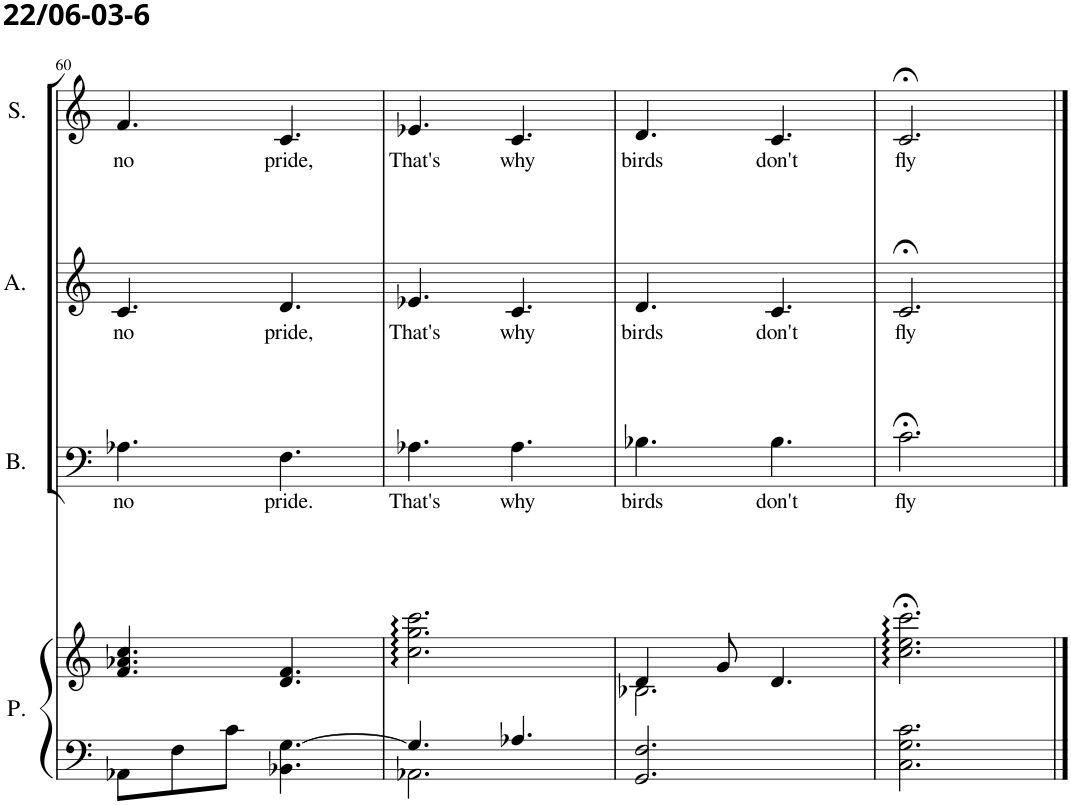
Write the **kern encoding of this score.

**kern	**kern	**kern	**text	**kern	**text	**kern	**text
*part4	*part4	*part3	*part3	*part2	*part2	*part1	*part1
*staff5	*staff4	*staff3	*staff3	*staff2	*staff2	*staff1	*staff1
*I"Piano	*	*I"Bariton	*	*I"Alt	*	*I"Sopraan	*
*I'P.	*	*I'B.	*	*I'A.	*	*I'S.	*
!!LO:PB:g=z
*clefF4	*clefG2	*clefF4	*	*clefG2	*	*clefG2	*
*k[]	*k[]	*k[]	*	*k[]	*	*k[]	*
*M6/8	*M6/8	*M6/8	*	*M6/8	*	*M6/8	*
=60	=60	=60	=60	=60	=60	=60	=60
!	!	!	!LO:LY:b	!	!LO:LY:b	!	!LO:LY:b
8AA-X\L	4.f/ 4.a-X/ 4.cc/	4.A-X\	no	4.c/	no	4.f/	no
8F\	.	.	.	.	.	.	.
8c\J	.	.	.	.	.	.	.
!	!	!	!LO:LY:b	!	!LO:LY:b	!	!LO:LY:b
4.BB-X\ [4.G\	4.d/ 4.f/	4.F\	pride.	4.d/	pride,	4.c/	pride,
=61	=61	=61	=61	=61	=61	=61	=61
*^	*	*	*	*	*	*	*
!	!	!	!	!LO:LY:b	!	!LO:LY:b	!	!LO:LY:b
4.G/]	2.AA-X\	2.cc\:: 2.gg\:: 2.ccc\::	4.A-X\	That's	4.e-X/	That's	4.e-X/	That's
!	!	!	!	!LO:LY:b	!	!LO:LY:b	!	!LO:LY:b
4.A-X/	.	.	4.A-\	why	4.c/	why	4.c/	why
*v	*v	*	*	*	*	*	*	*
=62	=62	=62	=62	=62	=62	=62	=62
*	*^	*	*	*	*	*	*
!	!	!	!	!LO:LY:b	!	!LO:LY:b	!	!LO:LY:b
2.GG/ 2.F/	4d/	2.B-X\	4.B-X\	birds	4.d/	birds	4.d/	birds
.	8g/	.	.	.	.	.	.	.
!	!	!	!	!LO:LY:b	!	!LO:LY:b	!	!LO:LY:b
.	4.d/	.	4.B-\	don't	4.c/	don't	4.c/	don't
*	*v	*v	*	*	*	*	*	*
=63	=63	=63	=63	=63	=63	=63	=63
!	!	!	!LO:LY:b	!	!LO:LY:b	!	!LO:LY:b
2.C\ 2.G\ 2.c\	2.cc\::;< 2.ee\::;< 2.ccc\::;<	2.c;<\	fly	2.c;</	fly	2.c;</	fly
==	==	==	==	==	==	==	==
*-	*-	*-	*-	*-	*-	*-	*-
